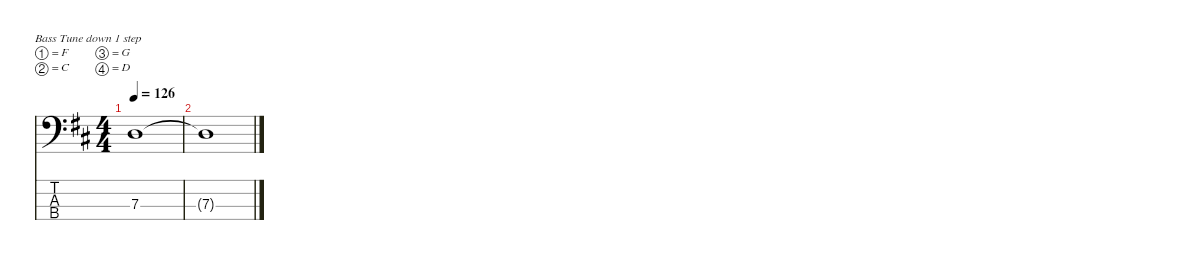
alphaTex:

\defaultSystemsLayout 4
\hideDynamics
\bracketExtendMode nobrackets
\singleTrackTrackNamePolicy hidden
\multiTrackTrackNamePolicy hidden
\firstSystemTrackNameMode fullname
\firstSystemTrackNameOrientation horizontal
\otherSystemsTrackNameOrientation horizontal
\track ("Bass" "el.bs.") {instrument electricbasspick}
\staff {score tabs}
\tuning (F2 C2 G1 D1)
\ts (4 4)
\tempo 126
\clef f4
\ks d
7.3{t acc forcenatural}.1{dy f beam Down} |
7.3{t acc forcenatural}.1{beam Down}
